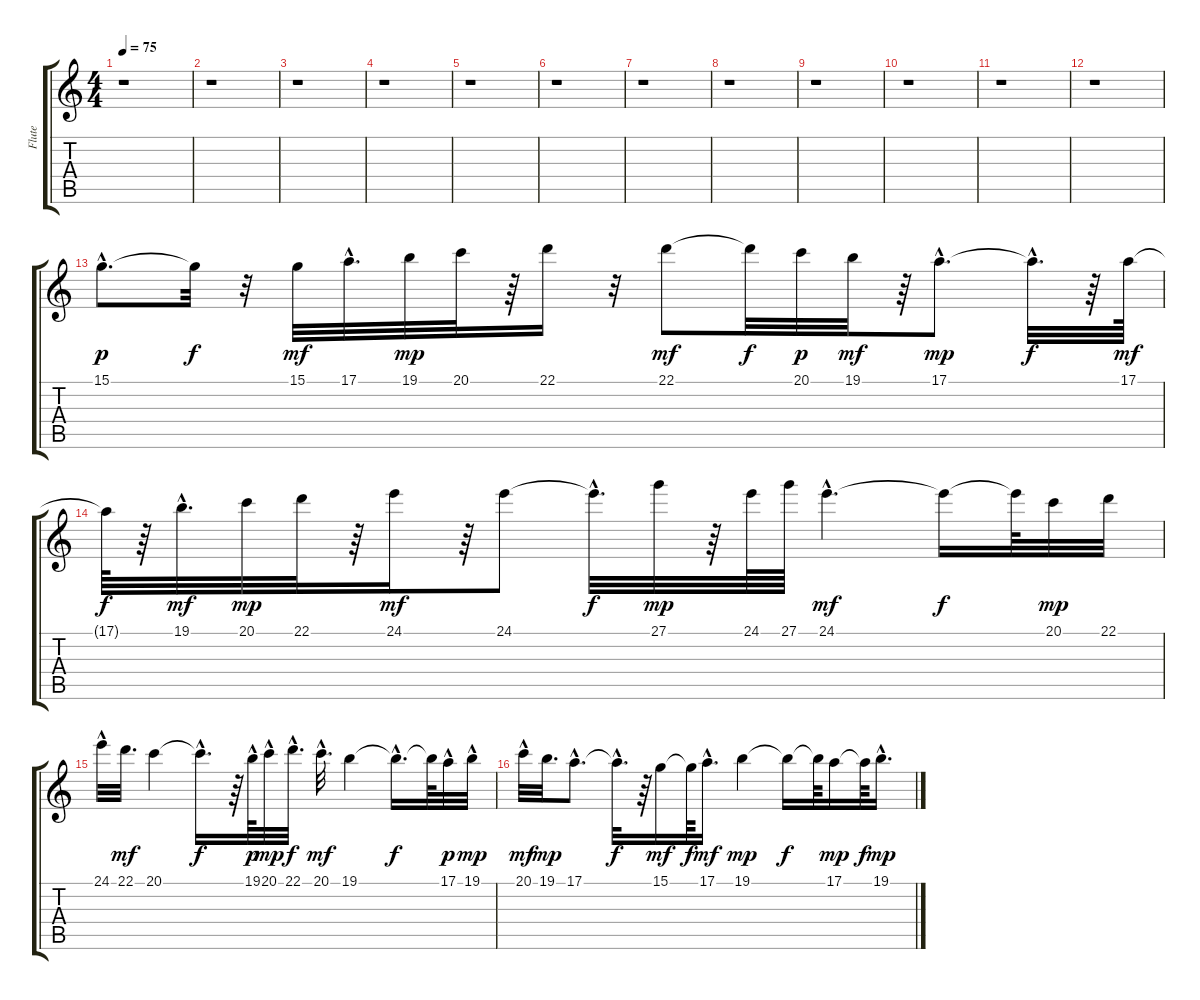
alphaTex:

\track ("Flute" "Flute") {instrument piccolo}
\staff {score tabs}
\tuning (E4 B3 G3 D3 A2 E2) {hide}
\ts (4 4)
\tempo 75
\clef g2
\ks c
r.1{dy p instrument piccolo} |
r.1 |
r.1 |
r.1 |
r.1 |
r.1 |
r.1 |
r.1 |
r.1 |
r.1 |
r.1 |
r.1 |
15.1{hac}.8{d} 15.1{t}.32{dy f} r.32 15.1.32{dy mf} 17.1{hac}.32{d} 19.1.32{dy mp} 20.1.32 r.64 22.1.16 r.32 22.1.8{dy mf} 22.1{t}.32{dy f} 20.1.32{dy p} 19.1.32{dy mf} r.64 17.1{hac}.8{d dy mp} 17.1{hac t}.32{d dy f} r.64 17.1.64{dy mf} |
17.1{t}.64{dy f} r.64 19.1{hac}.32{d dy mf} 20.1.32{dy mp} 22.1.32 r.64 24.1.16{dy mf} r.64 24.1.8 24.1{hac t}.32{d dy f} 27.1.32{dy mp} r.64 24.1.64 27.1.64 24.1{hac}.4{d dy mf} 24.1{t}.16{dy f} 24.1{t}.64 20.1.32{dy mp} 22.1.32 |
24.1{hac}.32 22.1.32{d dy mf} 20.1.4 20.1{hac t}.16{d dy f} r.64 19.1{hac}.64{dy p} 20.1{hac}.32{dy mp} 22.1{hac}.32{d dy f} 20.1{hac}.32{d dy mf} 19.1.4 19.1{hac t}.16{d dy f} 19.1{t}.64 17.1{hac}.32{dy p} 19.1{hac}.32{dy mp} |
20.1{hac}.32{dy mf} 19.1.32{d dy mp} 17.1{hac}.8{d} 17.1{hac t}.32{d dy f} r.64 15.1.16{dy mf} 15.1{t}.64{dy f} 17.1{hac}.16{d dy mf} 19.1.4{dy mp} 19.1{t}.16{dy f} 19.1{t}.64 17.1.16{dy mp} 17.1{t}.64{dy f} 19.1{hac}.16{d dy mp}
